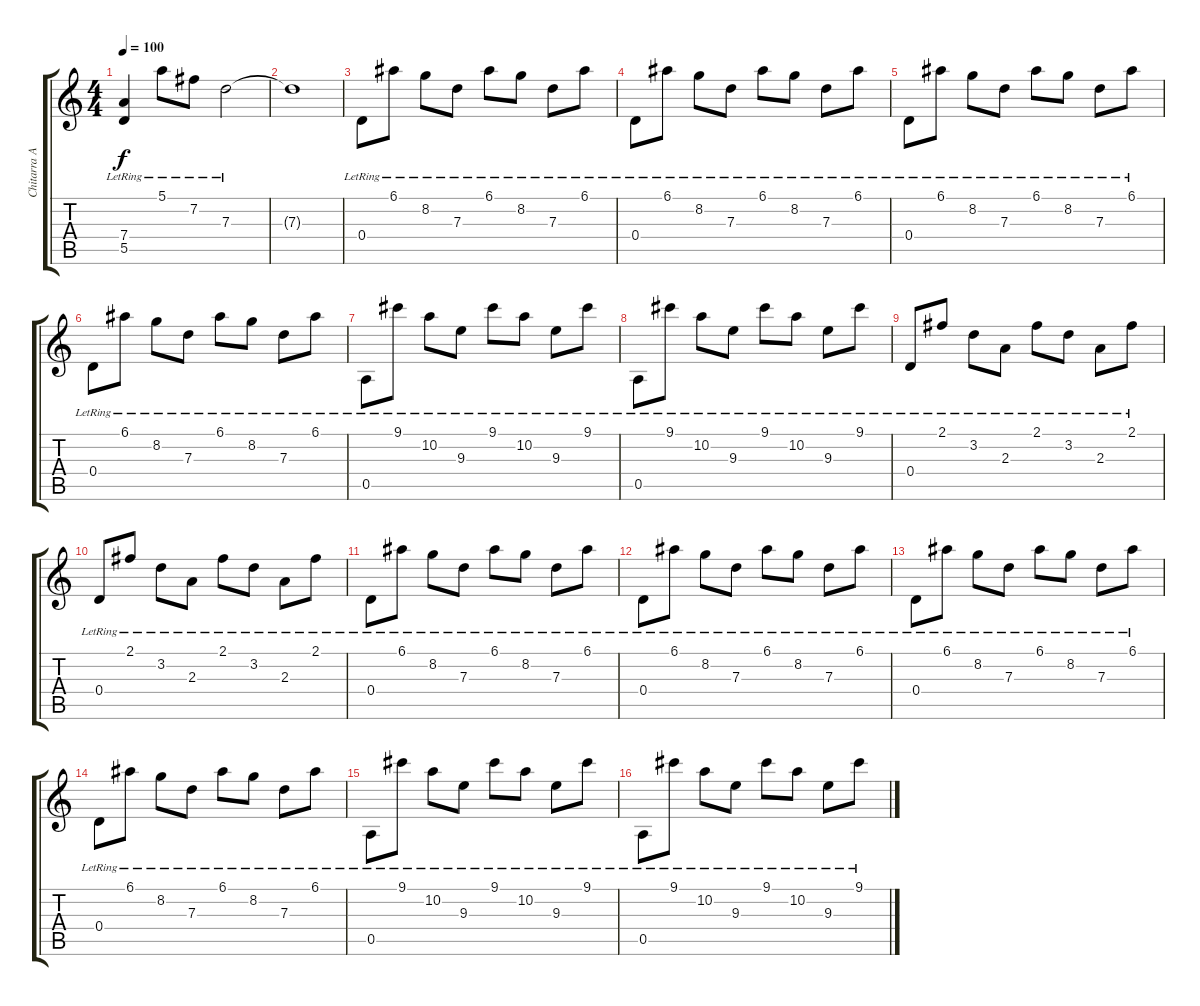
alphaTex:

\track ("Chitarra Acustica 1" "Chitarra A") {instrument acousticguitarsteel}
\staff {score tabs}
\tuning (E4 B3 G3 D3 A2 E2) {hide}
\ts (4 4)
\tempo 100
\clef g2
\ks c
(7.4{lr} 5.5{lr}).4{dy f} 5.1{lr}.8 7.2{lr}.8 7.3{lr}.2 |
7.3{t}.1 |
0.4{lr}.8 6.1{lr}.8 8.2{lr}.8 7.3{lr}.8 6.1{lr}.8 8.2{lr}.8 7.3{lr}.8 6.1{lr}.8 |
0.4{lr}.8 6.1{lr}.8 8.2{lr}.8 7.3{lr}.8 6.1{lr}.8 8.2{lr}.8 7.3{lr}.8 6.1{lr}.8 |
0.4{lr}.8 6.1{lr}.8 8.2{lr}.8 7.3{lr}.8 6.1{lr}.8 8.2{lr}.8 7.3{lr}.8 6.1{lr}.8 |
0.4{lr}.8 6.1{lr}.8 8.2{lr}.8 7.3{lr}.8 6.1{lr}.8 8.2{lr}.8 7.3{lr}.8 6.1{lr}.8 |
0.5{lr}.8 9.1{lr}.8 10.2{lr}.8 9.3{lr}.8 9.1{lr}.8 10.2{lr}.8 9.3{lr}.8 9.1{lr}.8 |
0.5{lr}.8 9.1{lr}.8 10.2{lr}.8 9.3{lr}.8 9.1{lr}.8 10.2{lr}.8 9.3{lr}.8 9.1{lr}.8 |
0.4{lr}.8 2.1{lr}.8 3.2{lr}.8 2.3{lr}.8 2.1{lr}.8 3.2{lr}.8 2.3{lr}.8 2.1{lr}.8 |
0.4{lr}.8 2.1{lr}.8 3.2{lr}.8 2.3{lr}.8 2.1{lr}.8 3.2{lr}.8 2.3{lr}.8 2.1{lr}.8 |
0.4{lr}.8 6.1{lr}.8 8.2{lr}.8 7.3{lr}.8 6.1{lr}.8 8.2{lr}.8 7.3{lr}.8 6.1{lr}.8 |
0.4{lr}.8 6.1{lr}.8 8.2{lr}.8 7.3{lr}.8 6.1{lr}.8 8.2{lr}.8 7.3{lr}.8 6.1{lr}.8 |
0.4{lr}.8 6.1{lr}.8 8.2{lr}.8 7.3{lr}.8 6.1{lr}.8 8.2{lr}.8 7.3{lr}.8 6.1{lr}.8 |
0.4{lr}.8 6.1{lr}.8 8.2{lr}.8 7.3{lr}.8 6.1{lr}.8 8.2{lr}.8 7.3{lr}.8 6.1{lr}.8 |
0.5{lr}.8 9.1{lr}.8 10.2{lr}.8 9.3{lr}.8 9.1{lr}.8 10.2{lr}.8 9.3{lr}.8 9.1{lr}.8 |
0.5{lr}.8 9.1{lr}.8 10.2{lr}.8 9.3{lr}.8 9.1{lr}.8 10.2{lr}.8 9.3{lr}.8 9.1{lr}.8
